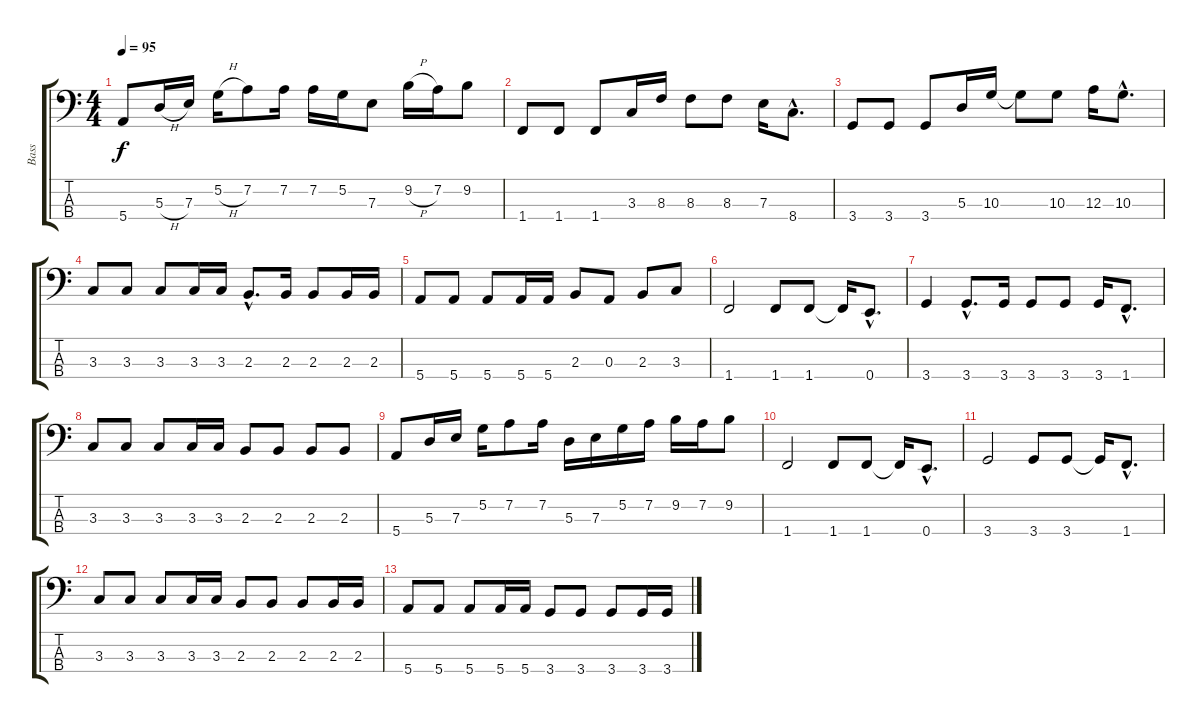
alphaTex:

\track ("Bass" "Bass") {instrument electricbassfinger}
\staff {score tabs}
\tuning (G2 D2 A1 E1) {hide}
\ts (4 4)
\tempo 95
\clef f4
\ks c
5.4.8{dy f} 5.3{h}.16 7.3.16 5.2{h}.16 7.2.8 7.2.16 7.2.16 5.2.16 7.3.8 9.2{h}.16 7.2.16 9.2.8 |
1.4.8 1.4.8 1.4.8 3.3.16 8.3.16 8.3.8 8.3.8 7.3.16 8.4{hac}.8{d} |
3.4.8 3.4.8 3.4.8 5.3.16 10.3.16 10.3{t}.8 10.3.8 12.3.16 10.3{hac}.8{d} |
3.3.8 3.3.8 3.3.8 3.3.16 3.3.16 2.3{hac}.8{d} 2.3.16 2.3.8 2.3.16 2.3.16 |
5.4.8 5.4.8 5.4.8 5.4.16 5.4.16 2.3.8 0.3.8 2.3.8 3.3.8 |
1.4.2 1.4.8 1.4.8 1.4{t}.16 0.4{hac}.8{d} |
3.4.4 3.4{hac}.8{d} 3.4.16 3.4.8 3.4.8 3.4.16 1.4{hac}.8{d} |
3.3.8 3.3.8 3.3.8 3.3.16 3.3.16 2.3.8 2.3.8 2.3.8 2.3.8 |
5.4.8 5.3.16 7.3.16 5.2.16 7.2.8 7.2.16 5.3.16 7.3.16 5.2.16 7.2.16 9.2.16 7.2.16 9.2.8 |
1.4.2 1.4.8 1.4.8 1.4{t}.16 0.4{hac}.8{d} |
3.4.2 3.4.8 3.4.8 3.4{t}.16 1.4{hac}.8{d} |
3.3.8 3.3.8 3.3.8 3.3.16 3.3.16 2.3.8 2.3.8 2.3.8 2.3.16 2.3.16 |
5.4.8 5.4.8 5.4.8 5.4.16 5.4.16 3.4.8 3.4.8 3.4.8 3.4.16 3.4.16
